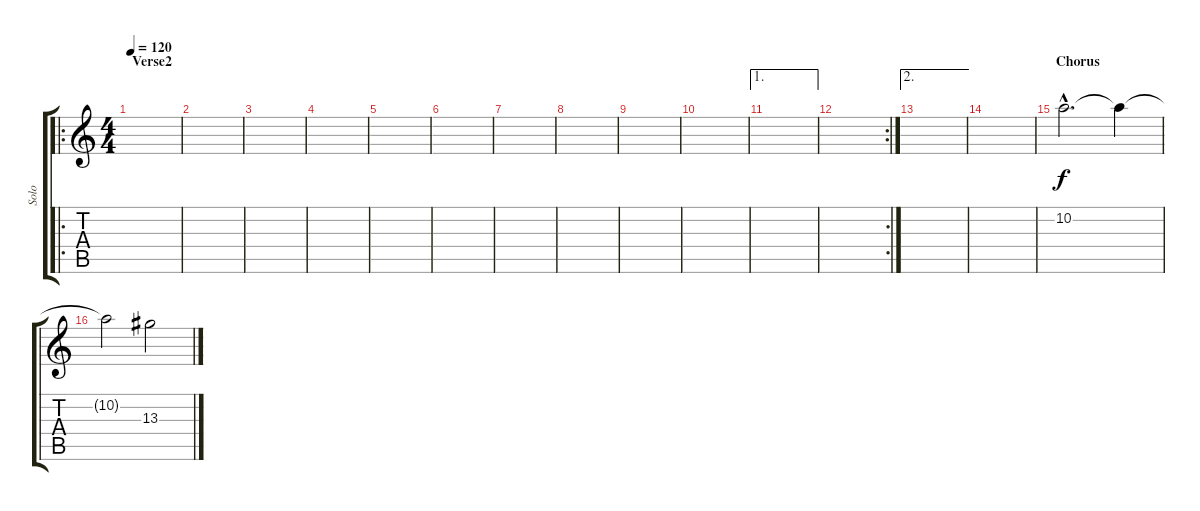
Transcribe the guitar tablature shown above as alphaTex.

\track ("Solo" "Solo") {instrument overdrivenguitar}
\staff {score tabs}
\tuning (E4 B3 G3 D3 A2 E2) {hide}
\ro
\ts (4 4)
\section ("" "Verse2")
\tempo 120
\clef g2
\ks c
|
|
|
|
|
|
|
|
|
|
\ae 1
|
\rc 2
|
\ae 2
|
|
\section ("" "Chorus")
10.2{hac}.2{d} 10.2{t}.4 |
10.2{t}.2 13.3.2
